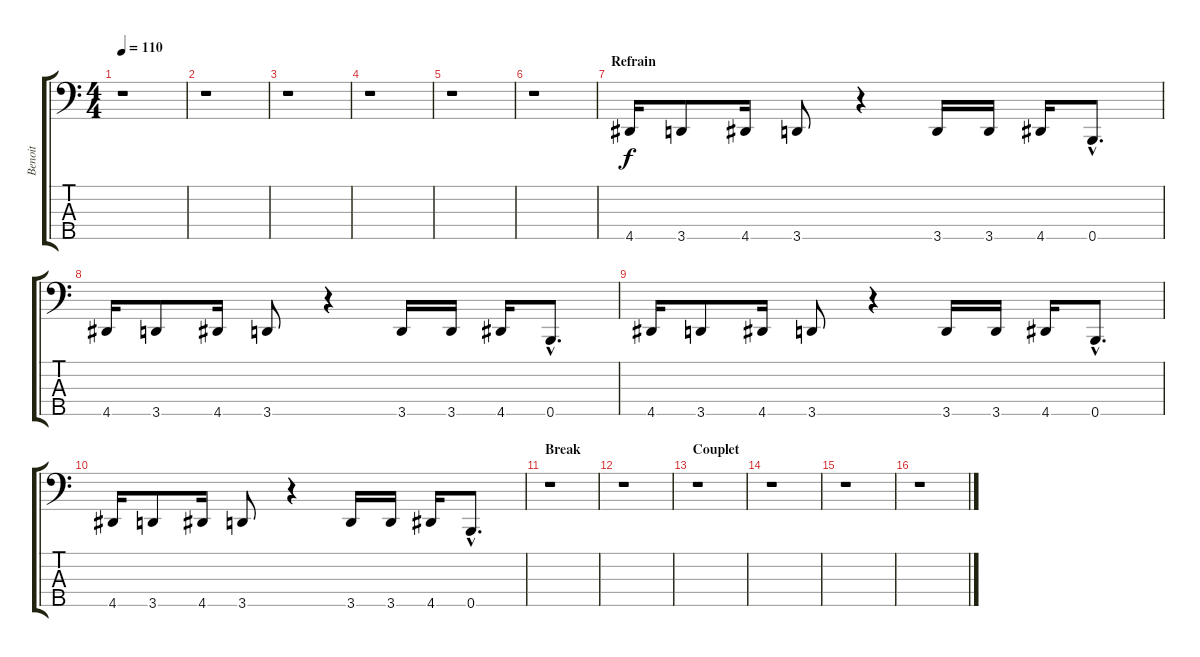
\track ("Benoit" "Benoit") {instrument electricbassfinger}
\staff {score tabs}
\tuning (G2 D2 A1 E1 B0) {hide}
\ts (4 4)
\tempo 110
\clef f4
\ks c
r.1{dy f} |
r.1 |
r.1 |
r.1 |
r.1 |
r.1 |
\section ("" "Refrain")
4.5.16 3.5.8 4.5.16 3.5.8 r.4 3.5.16 3.5.16 4.5.16 0.5{hac}.8{d} |
4.5.16 3.5.8 4.5.16 3.5.8 r.4 3.5.16 3.5.16 4.5.16 0.5{hac}.8{d} |
4.5.16 3.5.8 4.5.16 3.5.8 r.4 3.5.16 3.5.16 4.5.16 0.5{hac}.8{d} |
4.5.16 3.5.8 4.5.16 3.5.8 r.4 3.5.16 3.5.16 4.5.16 0.5{hac}.8{d} |
\section ("" "Break")
r.1 |
r.1 |
\section ("" "Couplet")
r.1 |
r.1 |
r.1 |
r.1
